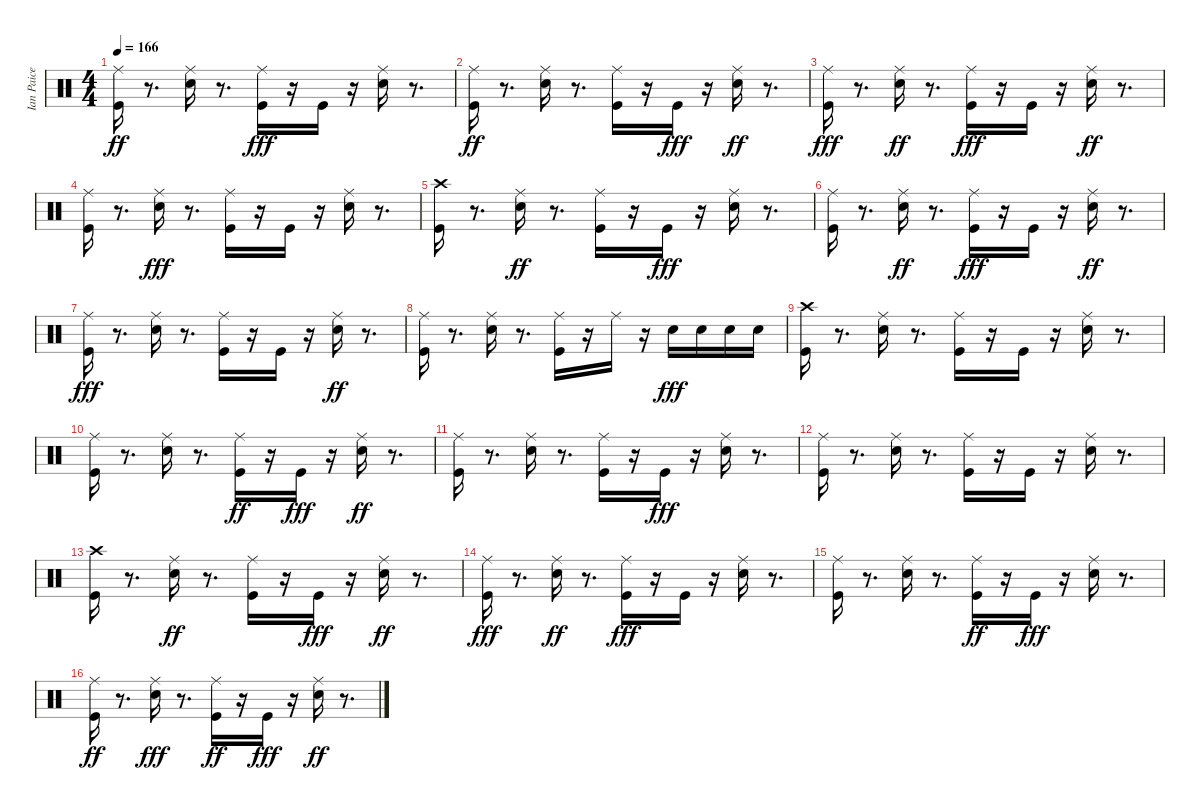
\track ("Ian Paice" "Ian Paice") {instrument percussion}
\staff {score}
\articulation defaults
\ts (4 4)
\tempo 166
\clef neutral
\ks c
("Kick (hit)" "Ride (middle)").16{dy ff} r.8{d} ("Snare (hit) 2" "Ride (middle)").16 r.8{d} ("Ride (middle)" "Kick (hit)").16{dy fff} r.16 "Kick (hit)".16 r.16 ("Ride (middle)" "Snare (hit) 2").16 r.8{d} |
("Kick (hit)" "Ride (middle)").16{dy ff} r.8{d} ("Snare (hit) 2" "Ride (middle)").16 r.8{d} ("Kick (hit)" "Ride (middle)").16 r.16 "Kick (hit)".16{dy fff} r.16 ("Snare (hit) 2" "Ride (middle)").16{dy ff} r.8{d} |
("Ride (middle)" "Kick (hit)").16{dy fff} r.8{d} ("Snare (hit) 2" "Ride (middle)").16{dy ff} r.8{d} ("Ride (middle)" "Kick (hit)").16{dy fff} r.16 "Kick (hit)".16 r.16 ("Snare (hit) 2" "Ride (middle)").16{dy ff} r.8{d} |
("Kick (hit)" "Ride (middle)").16 r.8{d} ("Ride (middle)" "Snare (hit) 2").16{dy fff} r.8{d} ("Ride (middle)" "Kick (hit)").16 r.16 "Kick (hit)".16 r.16 ("Ride (middle)" "Snare (hit) 2").16 r.8{d} |
("Kick (hit)" "Crash high (hit)").16 r.8{d} ("Snare (hit) 2" "Ride (middle)").16{dy ff} r.8{d} ("Kick (hit)" "Ride (middle)").16 r.16 "Kick (hit)".16{dy fff} r.16 ("Ride (middle)" "Snare (hit) 2").16 r.8{d} |
("Ride (middle)" "Kick (hit)").16 r.8{d} ("Snare (hit) 2" "Ride (middle)").16{dy ff} r.8{d} ("Ride (middle)" "Kick (hit)").16{dy fff} r.16 "Kick (hit)".16 r.16 ("Snare (hit) 2" "Ride (middle)").16{dy ff} r.8{d} |
("Ride (middle)" "Kick (hit)").16{dy fff} r.8{d} ("Ride (middle)" "Snare (hit) 2").16 r.8{d} ("Ride (middle)" "Kick (hit)").16 r.16 "Kick (hit)".16 r.16 ("Snare (hit) 2" "Ride (middle)").16{dy ff} r.8{d} |
("Kick (hit)" "Ride (middle)").16 r.8{d} ("Snare (hit) 2" "Ride (middle)").16 r.8{d} ("Kick (hit)" "Ride (middle)").16 r.16 "Ride (middle)".16 r.16 "Snare (hit) 2".16{dy fff} "Snare (hit) 2".16 "Snare (hit) 2".16 "Snare (hit) 2".16 |
("Crash high (hit)" "Kick (hit)").16 r.8{d} ("Ride (middle)" "Snare (hit) 2").16 r.8{d} ("Ride (middle)" "Kick (hit)").16 r.16 "Kick (hit)".16 r.16 ("Ride (middle)" "Snare (hit) 2").16 r.8{d} |
("Ride (middle)" "Kick (hit)").16 r.8{d} ("Ride (middle)" "Snare (hit) 2").16 r.8{d} ("Kick (hit)" "Ride (middle)").16{dy ff} r.16 "Kick (hit)".16{dy fff} r.16 ("Snare (hit) 2" "Ride (middle)").16{dy ff} r.8{d} |
("Kick (hit)" "Ride (middle)").16 r.8{d} ("Snare (hit) 2" "Ride (middle)").16 r.8{d} ("Kick (hit)" "Ride (middle)").16 r.16 "Kick (hit)".16{dy fff} r.16 ("Ride (middle)" "Snare (hit) 2").16 r.8{d} |
("Ride (middle)" "Kick (hit)").16 r.8{d} ("Ride (middle)" "Snare (hit) 2").16 r.8{d} ("Ride (middle)" "Kick (hit)").16 r.16 "Kick (hit)".16 r.16 ("Ride (middle)" "Snare (hit) 2").16 r.8{d} |
("Crash high (hit)" "Kick (hit)").16 r.8{d} ("Snare (hit) 2" "Ride (middle)").16{dy ff} r.8{d} ("Kick (hit)" "Ride (middle)").16 r.16 "Kick (hit)".16{dy fff} r.16 ("Snare (hit) 2" "Ride (middle)").16{dy ff} r.8{d} |
("Ride (middle)" "Kick (hit)").16{dy fff} r.8{d} ("Snare (hit) 2" "Ride (middle)").16{dy ff} r.8{d} ("Ride (middle)" "Kick (hit)").16{dy fff} r.16 "Kick (hit)".16 r.16 ("Ride (middle)" "Snare (hit) 2").16 r.8{d} |
("Ride (middle)" "Kick (hit)").16 r.8{d} ("Ride (middle)" "Snare (hit) 2").16 r.8{d} ("Kick (hit)" "Ride (middle)").16{dy ff} r.16 "Kick (hit)".16{dy fff} r.16 ("Ride (middle)" "Snare (hit) 2").16 r.8{d} |
("Kick (hit)" "Ride (middle)").16{dy ff} r.8{d} ("Ride (middle)" "Snare (hit) 2").16{dy fff} r.8{d} ("Kick (hit)" "Ride (middle)").16{dy ff} r.16 "Kick (hit)".16{dy fff} r.16 ("Snare (hit) 2" "Ride (middle)").16{dy ff} r.8{d}
